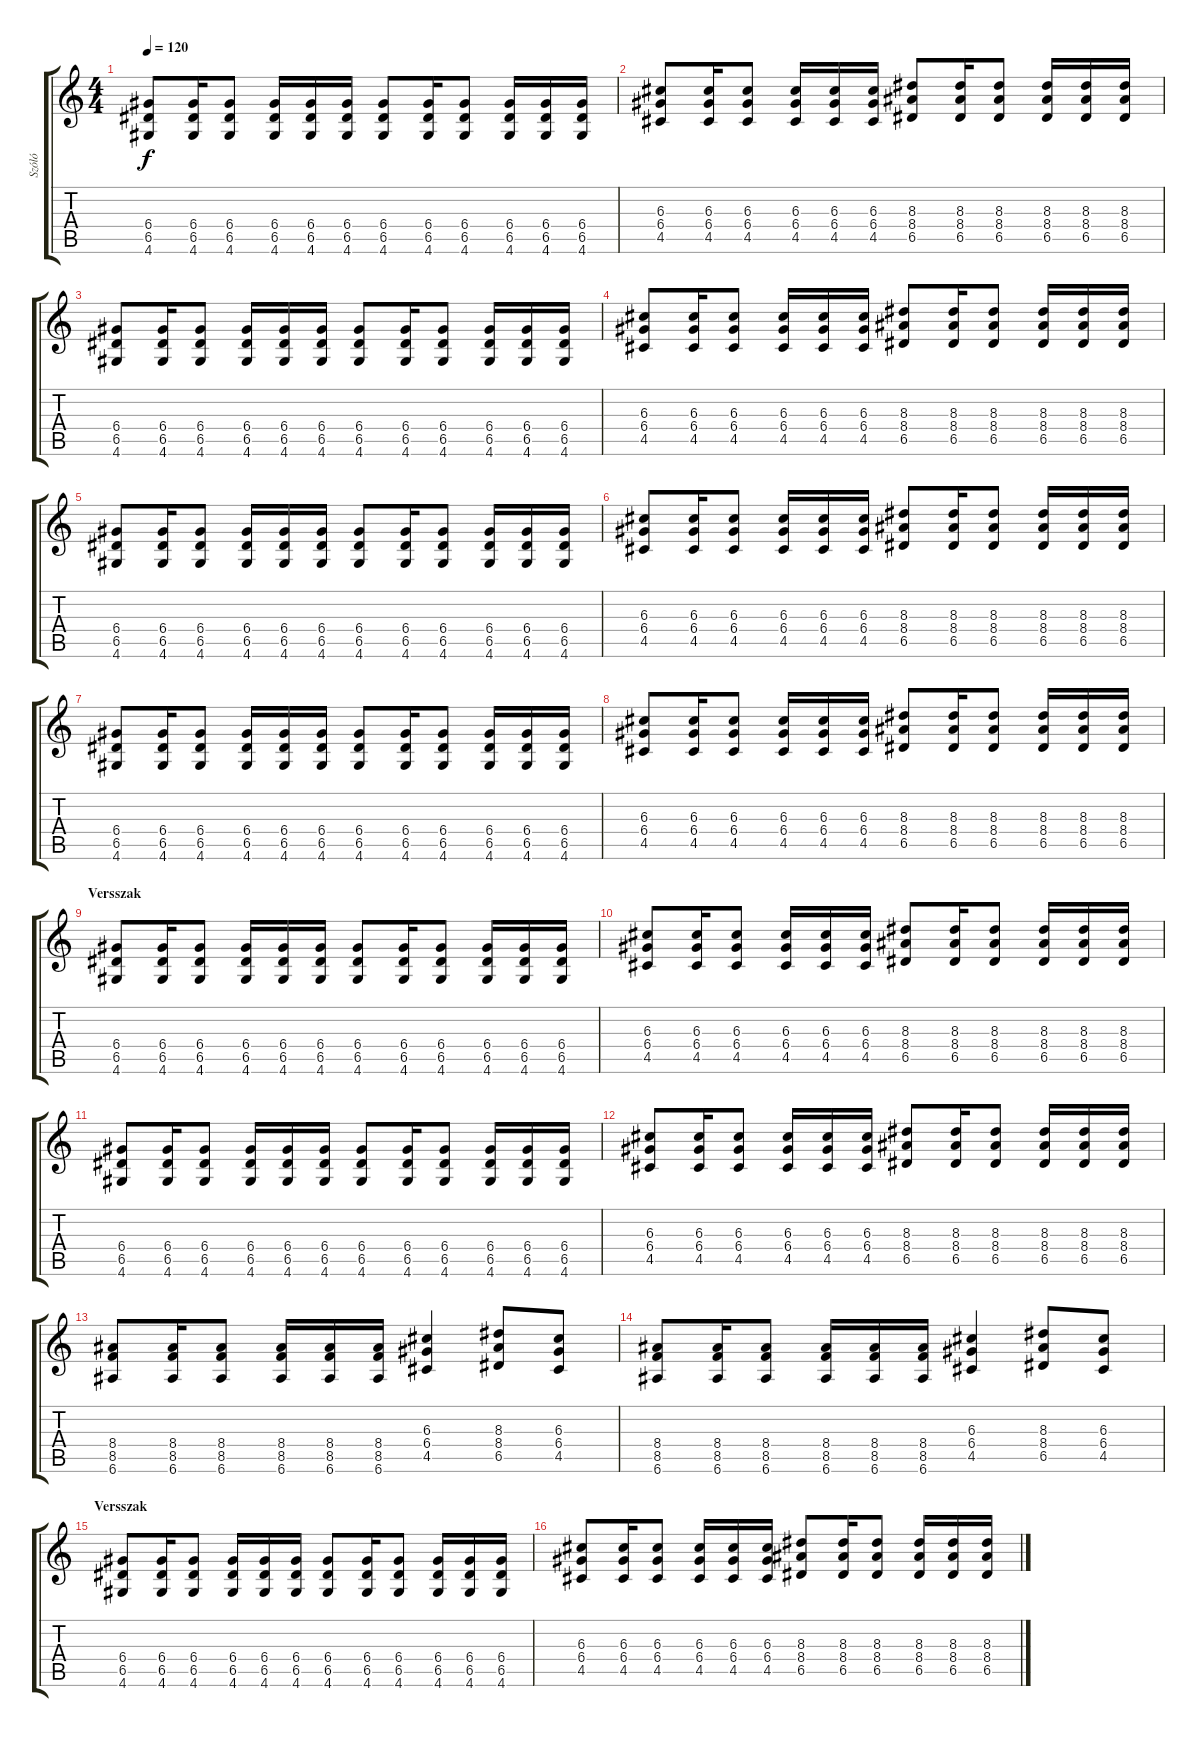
\track ("Szóló" "Szóló") {instrument distortionguitar}
\staff {score tabs}
\tuning (E4 B3 G3 D3 A2 E2) {hide}
\ts (4 4)
\tempo 120
\clef g2
\ks c
(6.4 6.5 4.6).8{dy f instrument distortionguitar} (6.4 6.5 4.6).16 (6.4 6.5 4.6).8 (6.4 6.5 4.6).16 (6.4 6.5 4.6).16 (6.4 6.5 4.6).16 (6.4 6.5 4.6).8 (6.4 6.5 4.6).16 (6.4 6.5 4.6).8 (6.4 6.5 4.6).16 (6.4 6.5 4.6).16 (6.4 6.5 4.6).16 |
(6.3 6.4 4.5).8 (6.3 6.4 4.5).16 (6.3 6.4 4.5).8 (6.3 6.4 4.5).16 (6.3 6.4 4.5).16 (6.3 6.4 4.5).16 (8.3 8.4 6.5).8 (8.3 8.4 6.5).16 (8.3 8.4 6.5).8 (8.3 8.4 6.5).16 (8.3 8.4 6.5).16 (8.3 8.4 6.5).16 |
(6.4 6.5 4.6).8 (6.4 6.5 4.6).16 (6.4 6.5 4.6).8 (6.4 6.5 4.6).16 (6.4 6.5 4.6).16 (6.4 6.5 4.6).16 (6.4 6.5 4.6).8 (6.4 6.5 4.6).16 (6.4 6.5 4.6).8 (6.4 6.5 4.6).16 (6.4 6.5 4.6).16 (6.4 6.5 4.6).16 |
(6.3 6.4 4.5).8 (6.3 6.4 4.5).16 (6.3 6.4 4.5).8 (6.3 6.4 4.5).16 (6.3 6.4 4.5).16 (6.3 6.4 4.5).16 (8.3 8.4 6.5).8 (8.3 8.4 6.5).16 (8.3 8.4 6.5).8 (8.3 8.4 6.5).16 (8.3 8.4 6.5).16 (8.3 8.4 6.5).16 |
(6.4 6.5 4.6).8 (6.4 6.5 4.6).16 (6.4 6.5 4.6).8 (6.4 6.5 4.6).16 (6.4 6.5 4.6).16 (6.4 6.5 4.6).16 (6.4 6.5 4.6).8 (6.4 6.5 4.6).16 (6.4 6.5 4.6).8 (6.4 6.5 4.6).16 (6.4 6.5 4.6).16 (6.4 6.5 4.6).16 |
(6.3 6.4 4.5).8 (6.3 6.4 4.5).16 (6.3 6.4 4.5).8 (6.3 6.4 4.5).16 (6.3 6.4 4.5).16 (6.3 6.4 4.5).16 (8.3 8.4 6.5).8 (8.3 8.4 6.5).16 (8.3 8.4 6.5).8 (8.3 8.4 6.5).16 (8.3 8.4 6.5).16 (8.3 8.4 6.5).16 |
(6.4 6.5 4.6).8 (6.4 6.5 4.6).16 (6.4 6.5 4.6).8 (6.4 6.5 4.6).16 (6.4 6.5 4.6).16 (6.4 6.5 4.6).16 (6.4 6.5 4.6).8 (6.4 6.5 4.6).16 (6.4 6.5 4.6).8 (6.4 6.5 4.6).16 (6.4 6.5 4.6).16 (6.4 6.5 4.6).16 |
(6.3 6.4 4.5).8 (6.3 6.4 4.5).16 (6.3 6.4 4.5).8 (6.3 6.4 4.5).16 (6.3 6.4 4.5).16 (6.3 6.4 4.5).16 (8.3 8.4 6.5).8 (8.3 8.4 6.5).16 (8.3 8.4 6.5).8 (8.3 8.4 6.5).16 (8.3 8.4 6.5).16 (8.3 8.4 6.5).16 |
\section ("" "Versszak")
(6.4 6.5 4.6).8 (6.4 6.5 4.6).16 (6.4 6.5 4.6).8 (6.4 6.5 4.6).16 (6.4 6.5 4.6).16 (6.4 6.5 4.6).16 (6.4 6.5 4.6).8 (6.4 6.5 4.6).16 (6.4 6.5 4.6).8 (6.4 6.5 4.6).16 (6.4 6.5 4.6).16 (6.4 6.5 4.6).16 |
(6.3 6.4 4.5).8 (6.3 6.4 4.5).16 (6.3 6.4 4.5).8 (6.3 6.4 4.5).16 (6.3 6.4 4.5).16 (6.3 6.4 4.5).16 (8.3 8.4 6.5).8 (8.3 8.4 6.5).16 (8.3 8.4 6.5).8 (8.3 8.4 6.5).16 (8.3 8.4 6.5).16 (8.3 8.4 6.5).16 |
(6.4 6.5 4.6).8 (6.4 6.5 4.6).16 (6.4 6.5 4.6).8 (6.4 6.5 4.6).16 (6.4 6.5 4.6).16 (6.4 6.5 4.6).16 (6.4 6.5 4.6).8 (6.4 6.5 4.6).16 (6.4 6.5 4.6).8 (6.4 6.5 4.6).16 (6.4 6.5 4.6).16 (6.4 6.5 4.6).16 |
(6.3 6.4 4.5).8 (6.3 6.4 4.5).16 (6.3 6.4 4.5).8 (6.3 6.4 4.5).16 (6.3 6.4 4.5).16 (6.3 6.4 4.5).16 (8.3 8.4 6.5).8 (8.3 8.4 6.5).16 (8.3 8.4 6.5).8 (8.3 8.4 6.5).16 (8.3 8.4 6.5).16 (8.3 8.4 6.5).16 |
(8.4 8.5 6.6).8 (8.4 8.5 6.6).16 (8.4 8.5 6.6).8 (8.4 8.5 6.6).16 (8.4 8.5 6.6).16 (8.4 8.5 6.6).16 (6.3 6.4 4.5).4 (8.3 8.4 6.5).8 (6.3 6.4 4.5).8 |
(8.4 8.5 6.6).8 (8.4 8.5 6.6).16 (8.4 8.5 6.6).8 (8.4 8.5 6.6).16 (8.4 8.5 6.6).16 (8.4 8.5 6.6).16 (6.3 6.4 4.5).4 (8.3 8.4 6.5).8 (6.3 6.4 4.5).8 |
\section ("" "Versszak")
(6.4 6.5 4.6).8 (6.4 6.5 4.6).16 (6.4 6.5 4.6).8 (6.4 6.5 4.6).16 (6.4 6.5 4.6).16 (6.4 6.5 4.6).16 (6.4 6.5 4.6).8 (6.4 6.5 4.6).16 (6.4 6.5 4.6).8 (6.4 6.5 4.6).16 (6.4 6.5 4.6).16 (6.4 6.5 4.6).16 |
(6.3 6.4 4.5).8 (6.3 6.4 4.5).16 (6.3 6.4 4.5).8 (6.3 6.4 4.5).16 (6.3 6.4 4.5).16 (6.3 6.4 4.5).16 (8.3 8.4 6.5).8 (8.3 8.4 6.5).16 (8.3 8.4 6.5).8 (8.3 8.4 6.5).16 (8.3 8.4 6.5).16 (8.3 8.4 6.5).16
